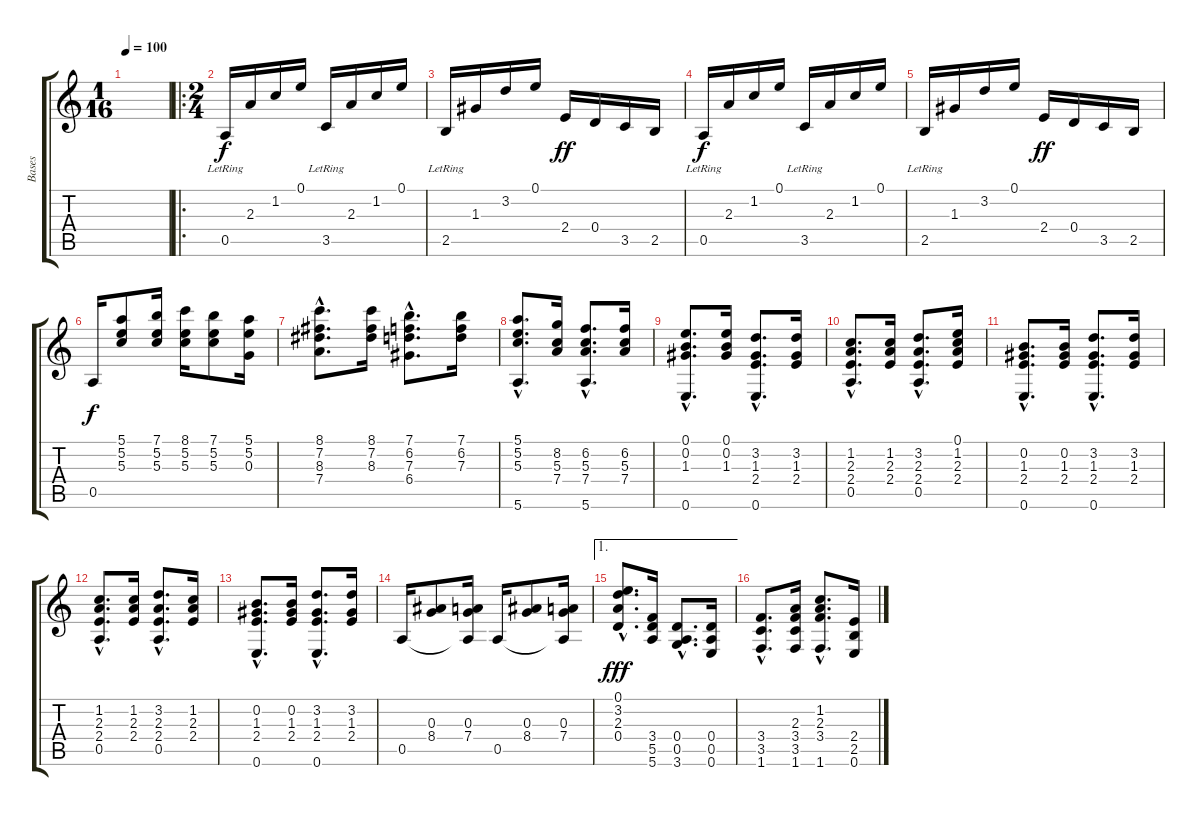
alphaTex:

\track ("Bases" "Bases") {instrument acousticguitarnylon}
\staff {score tabs}
\tuning (E4 B3 G3 D3 A2 E2) {hide}
\ts (1 16)
\tempo 100
\clef g2
\ks c
|
\ro
\ts (2 4)
0.5{lr}.16{volume 16} 2.3.16 1.2.16 0.1.16 3.5{lr}.16 2.3.16 1.2.16 0.1.16 |
2.5{lr}.16 1.3.16 3.2.16 0.1.16 2.4.16{dy ff} 0.4.16 3.5.16 2.5.16 |
0.5{lr}.16{dy f} 2.3.16 1.2.16 0.1.16 3.5{lr}.16 2.3.16 1.2.16 0.1.16 |
2.5{lr}.16 1.3.16 3.2.16 0.1.16 2.4.16{dy ff} 0.4.16 3.5.16 2.5.16 |
0.5.16{dy f volume 10} (5.1 5.2 5.3).8 (7.1 5.2 5.3).16 (8.1 5.2 5.3).16 (7.1 5.2 5.3).8 (5.1 5.2 0.3).16 |
(8.1{hac} 7.2{hac} 8.3{hac} 7.4{hac}).8{d} (8.1 7.2 8.3).16 (7.1{hac} 6.2{hac} 7.3{hac} 6.4{hac}).8{d} (7.1 6.2 7.3).16 |
(5.1{hac} 5.2{hac} 5.3{hac} 5.6{hac}).8{d} (8.2 5.3 7.4).16 (6.2{hac} 5.3{hac} 7.4{hac} 5.6{hac}).8{d} (6.2 5.3 7.4).16 |
(0.1{hac} 0.2{hac} 1.3{hac} 0.6{hac}).8{d} (0.1 0.2 1.3).16 (3.2{hac} 1.3{hac} 2.4{hac} 0.6{hac}).8{d} (3.2 1.3 2.4).16 |
(1.2{hac} 2.3{hac} 2.4{hac} 0.5{hac}).8{d} (1.2 2.3 2.4).16 (3.2{hac} 2.3{hac} 2.4{hac} 0.5{hac}).8{d} (0.1 1.2 2.3 2.4).16 |
(0.2{hac} 1.3{hac} 2.4{hac} 0.6{hac}).8{d} (0.2 1.3 2.4).16 (3.2{hac} 1.3{hac} 2.4{hac} 0.6{hac}).8{d} (3.2 1.3 2.4).16 |
(1.2{hac} 2.3{hac} 2.4{hac} 0.5{hac}).8{d} (1.2 2.3 2.4).16 (3.2{hac} 2.3{hac} 2.4{hac} 0.5{hac}).8{d} (1.2 2.3 2.4).16 |
(0.2{hac} 1.3{hac} 2.4{hac} 0.6{hac}).8{d} (0.2 1.3 2.4).16 (3.2{hac} 1.3{hac} 2.4{hac} 0.6{hac}).8{d} (3.2 1.3 2.4).16 |
0.5.16 (0.3 8.4).8 (0.3 7.4 0.5{t}).16 0.5.16 (0.3 8.4).8 (0.3 7.4 0.5{t}).16 |
\ae 1
(0.1{hac} 3.2{hac} 2.3{hac} 0.4{hac}).8{d dy fff} (3.4 5.5 5.6).16 (0.4{hac} 0.5{hac} 3.6{hac}).8{d} (0.4 0.5 0.6).16 |
(3.4{hac} 3.5{hac} 1.6{hac}).8{d} (2.3 3.4 3.5 1.6).16 (1.2{hac} 2.3{hac} 3.4{hac} 1.6{hac}).8{d} (2.4 2.5 0.6).16
